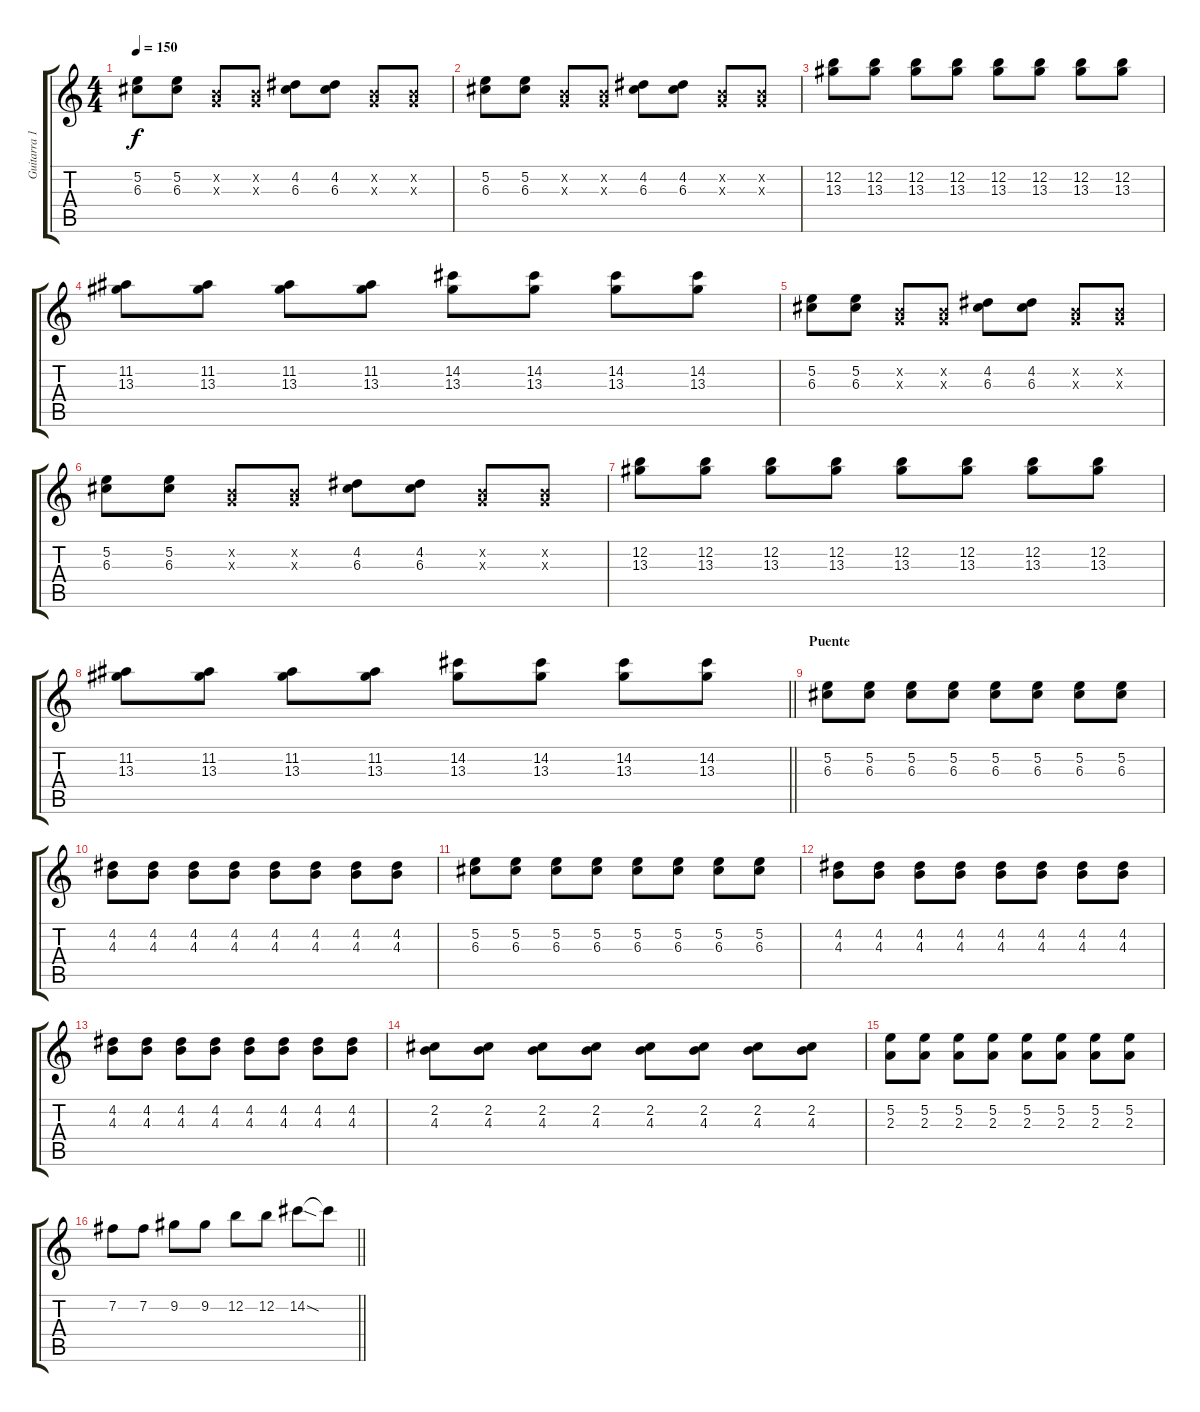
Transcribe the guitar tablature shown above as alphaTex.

\track ("Guitarra 1" "Guitarra 1") {instrument overdrivenguitar}
\staff {score tabs}
\tuning (E4 B3 G3 D3 A2 E2) {hide}
\ts (4 4)
\tempo 150
\clef g2
\ks c
(5.2 6.3).8{dy f} (5.2 6.3).8 (0.2{x} 0.3{x}).8 (0.2{x} 0.3{x}).8 (4.2 6.3).8 (4.2 6.3).8 (0.2{x} 0.3{x}).8 (0.2{x} 0.3{x}).8 |
(5.2 6.3).8 (5.2 6.3).8 (0.2{x} 0.3{x}).8 (0.2{x} 0.3{x}).8 (4.2 6.3).8 (4.2 6.3).8 (0.2{x} 0.3{x}).8 (0.2{x} 0.3{x}).8 |
(12.2 13.3).8 (12.2 13.3).8 (12.2 13.3).8 (12.2 13.3).8 (12.2 13.3).8 (12.2 13.3).8 (12.2 13.3).8 (12.2 13.3).8 |
(11.2 13.3).8 (11.2 13.3).8 (11.2 13.3).8 (11.2 13.3).8 (14.2 13.3).8 (14.2 13.3).8 (14.2 13.3).8 (14.2 13.3).8 |
(5.2 6.3).8 (5.2 6.3).8 (0.2{x} 0.3{x}).8 (0.2{x} 0.3{x}).8 (4.2 6.3).8 (4.2 6.3).8 (0.2{x} 0.3{x}).8 (0.2{x} 0.3{x}).8 |
(5.2 6.3).8 (5.2 6.3).8 (0.2{x} 0.3{x}).8 (0.2{x} 0.3{x}).8 (4.2 6.3).8 (4.2 6.3).8 (0.2{x} 0.3{x}).8 (0.2{x} 0.3{x}).8 |
(12.2 13.3).8 (12.2 13.3).8 (12.2 13.3).8 (12.2 13.3).8 (12.2 13.3).8 (12.2 13.3).8 (12.2 13.3).8 (12.2 13.3).8 |
\barLineRight lightlight
(11.2 13.3).8 (11.2 13.3).8 (11.2 13.3).8 (11.2 13.3).8 (14.2 13.3).8 (14.2 13.3).8 (14.2 13.3).8 (14.2 13.3).8 |
\section ("" "Puente")
(5.2 6.3).8 (5.2 6.3).8 (5.2 6.3).8 (5.2 6.3).8 (5.2 6.3).8 (5.2 6.3).8 (5.2 6.3).8 (5.2 6.3).8 |
(4.2 4.3).8 (4.2 4.3).8 (4.2 4.3).8 (4.2 4.3).8 (4.2 4.3).8 (4.2 4.3).8 (4.2 4.3).8 (4.2 4.3).8 |
(5.2 6.3).8 (5.2 6.3).8 (5.2 6.3).8 (5.2 6.3).8 (5.2 6.3).8 (5.2 6.3).8 (5.2 6.3).8 (5.2 6.3).8 |
(4.2 4.3).8 (4.2 4.3).8 (4.2 4.3).8 (4.2 4.3).8 (4.2 4.3).8 (4.2 4.3).8 (4.2 4.3).8 (4.2 4.3).8 |
(4.2 4.3).8 (4.2 4.3).8 (4.2 4.3).8 (4.2 4.3).8 (4.2 4.3).8 (4.2 4.3).8 (4.2 4.3).8 (4.2 4.3).8 |
(2.2 4.3).8 (2.2 4.3).8 (2.2 4.3).8 (2.2 4.3).8 (2.2 4.3).8 (2.2 4.3).8 (2.2 4.3).8 (2.2 4.3).8 |
(5.2 2.3).8 (5.2 2.3).8 (5.2 2.3).8 (5.2 2.3).8 (5.2 2.3).8 (5.2 2.3).8 (5.2 2.3).8 (5.2 2.3).8 |
\barLineRight lightlight
7.2.8 7.2.8 9.2.8 9.2.8 12.2.8 12.2.8 14.2{sod}.8 14.2{t}.8
